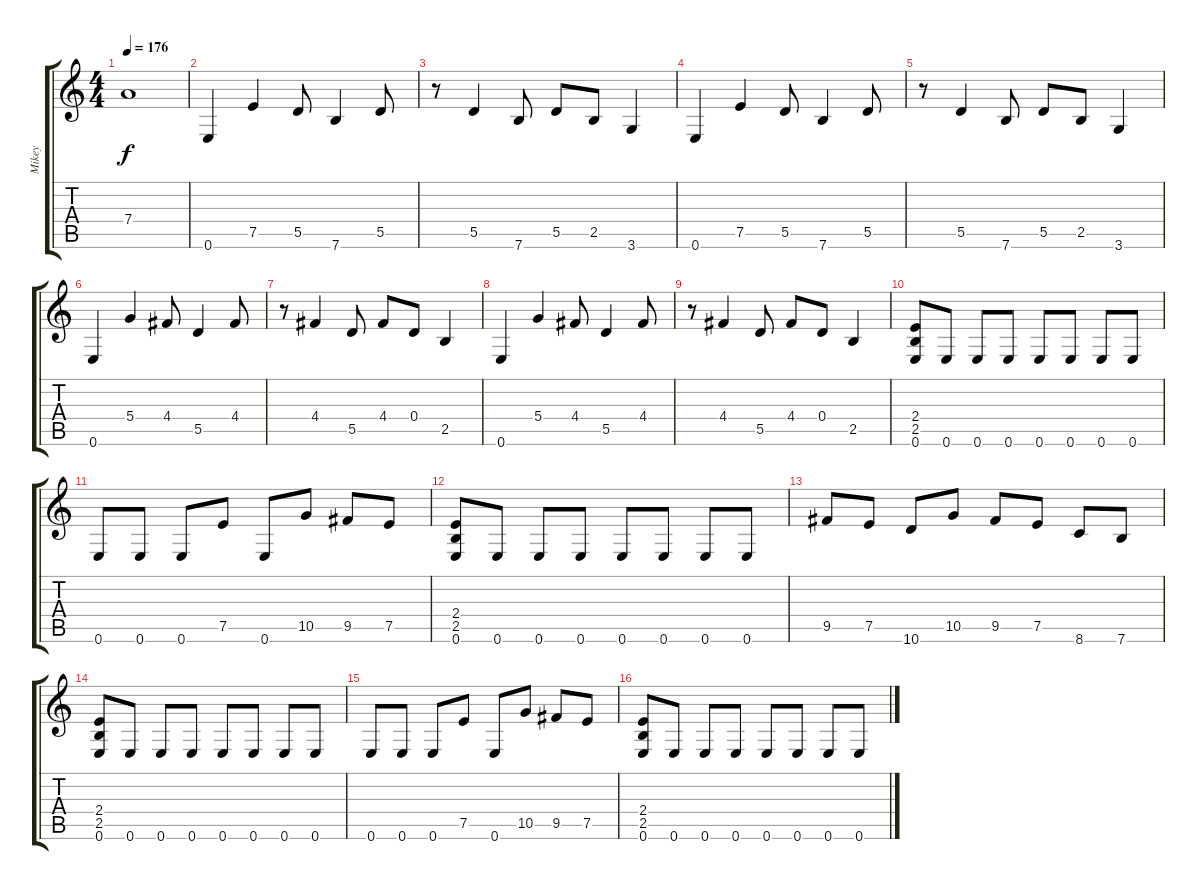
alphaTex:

\track ("Mikey" "Mikey") {instrument overdrivenguitar}
\staff {score tabs}
\tuning (E4 B3 G3 D3 A2 E2) {hide}
\ts (4 4)
\tempo 176
\clef g2
\ks c
7.4{t}.1{dy f} |
0.6.4 7.5.4 5.5.8 7.6.4 5.5.8 |
r.8 5.5.4 7.6.8 5.5.8 2.5.8 3.6.4 |
0.6.4 7.5.4 5.5.8 7.6.4 5.5.8 |
r.8 5.5.4 7.6.8 5.5.8 2.5.8 3.6.4 |
0.6.4 5.4.4 4.4.8 5.5.4 4.4.8 |
r.8 4.4.4 5.5.8 4.4.8 0.4.8 2.5.4 |
0.6.4 5.4.4 4.4.8 5.5.4 4.4.8 |
r.8 4.4.4 5.5.8 4.4.8 0.4.8 2.5.4 |
(2.4 2.5 0.6).8 0.6.8 0.6.8 0.6.8 0.6.8 0.6.8 0.6.8 0.6.8 |
0.6.8 0.6.8 0.6.8 7.5.8 0.6.8 10.5.8 9.5.8 7.5.8 |
(2.4 2.5 0.6).8 0.6.8 0.6.8 0.6.8 0.6.8 0.6.8 0.6.8 0.6.8 |
9.5.8 7.5.8 10.6.8 10.5.8 9.5.8 7.5.8 8.6.8 7.6.8 |
(2.4 2.5 0.6).8 0.6.8 0.6.8 0.6.8 0.6.8 0.6.8 0.6.8 0.6.8 |
0.6.8 0.6.8 0.6.8 7.5.8 0.6.8 10.5.8 9.5.8 7.5.8 |
(2.4 2.5 0.6).8 0.6.8 0.6.8 0.6.8 0.6.8 0.6.8 0.6.8 0.6.8
